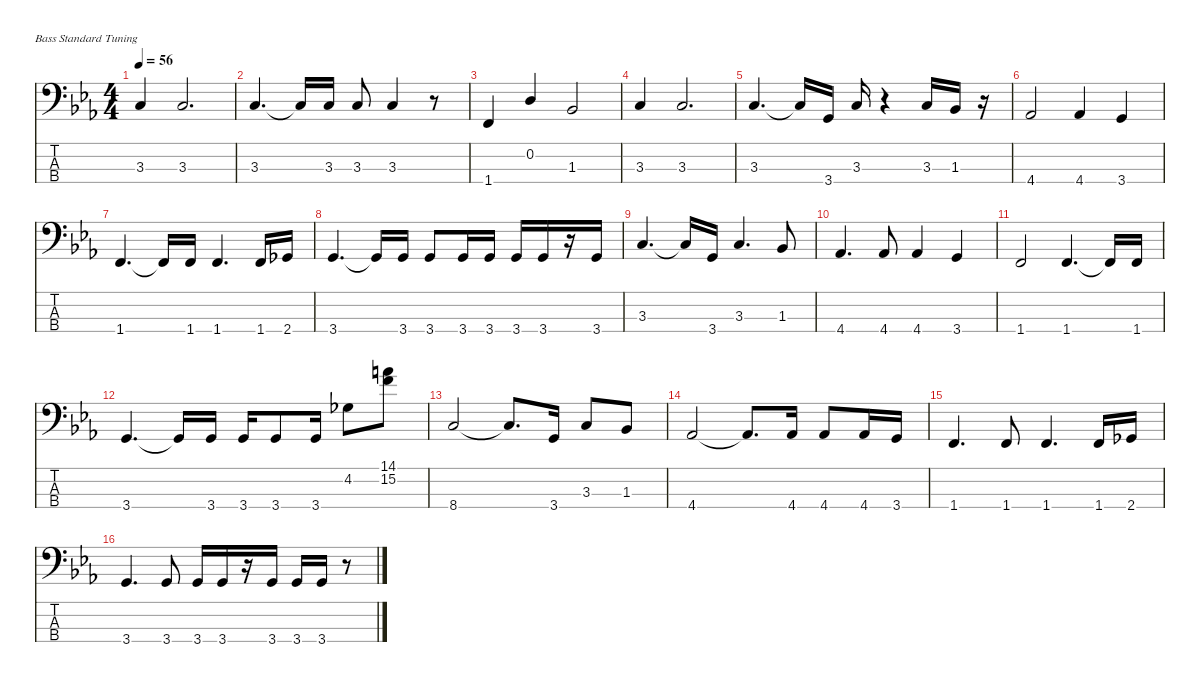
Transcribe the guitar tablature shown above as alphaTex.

\defaultSystemsLayout 4
\hideDynamics
\bracketExtendMode nobrackets
\singleTrackTrackNamePolicy hidden
\multiTrackTrackNamePolicy hidden
\firstSystemTrackNameMode fullname
\firstSystemTrackNameOrientation horizontal
\otherSystemsTrackNameOrientation horizontal
\track ("Bass" "el.bs.") {instrument electricbassfinger}
\staff {score tabs}
\tuning (G2 D2 A1 E1)
\ts (4 4)
\tempo 56
\clef f4
\ks cminor
3.3{acc forcenatural}.4{dy f beam Up} 3.3{acc forcenatural}.2{d beam Up} |
3.3{acc forcenatural}.4{d beam Up} 3.3{t acc forcenatural}.16{beam Up} 3.3{acc forcenatural}.16{beam Up} 3.3{acc forcenatural}.8{beam Up} 3.3{acc forcenatural}.4{beam Up} r.8{beam Up} |
1.4{acc forcenatural}.4{beam Up} 0.2{acc forcenatural}.4{beam Up} 1.3{acc b}.2{beam Up} |
3.3{acc forcenatural}.4{beam Up} 3.3{acc forcenatural}.2{d beam Up} |
3.3{acc forcenatural}.4{d beam Up} 3.3{t acc forcenatural}.16{beam Up} 3.4{acc forcenatural}.16{beam Up} 3.3{acc forcenatural}.16{beam Up} r.4{beam Up} 3.3{acc forcenatural}.16{beam Up} 1.3{acc b}.16{beam Up} r.16{beam Up} |
4.4{acc b}.2{beam Up} 4.4{acc b}.4{beam Up} 3.4{acc forcenatural}.4{beam Up} |
1.4{acc forcenatural}.4{d beam Up} 1.4{t acc forcenatural}.16{beam Up} 1.4{acc forcenatural}.16{beam Up} 1.4{acc forcenatural}.4{d beam Up} 1.4{acc forcenatural}.16{beam Up} 2.4{acc b}.16{beam Up} |
3.4{acc forcenatural}.4{d beam Up} 3.4{t acc forcenatural}.16{beam Up} 3.4{acc forcenatural}.16{beam Up} 3.4{acc forcenatural}.8{beam Up} 3.4{acc forcenatural}.16{beam Up} 3.4{acc forcenatural}.16{beam Up} 3.4{acc forcenatural}.16{beam Up} 3.4{acc forcenatural}.16{beam Up} r.16{beam Up} 3.4{acc forcenatural}.16{beam Up} |
3.3{acc forcenatural}.4{d beam Up} 3.3{t acc forcenatural}.16{beam Up} 3.4{acc forcenatural}.16{beam Up} 3.3{acc forcenatural}.4{d beam Up} 1.3{acc b}.8{beam Up} |
4.4{acc b}.4{d beam Up} 4.4{acc b}.8{beam Up} 4.4{acc b}.4{beam Up} 3.4{acc forcenatural}.4{beam Up} |
1.4{acc forcenatural}.2{beam Up} 1.4{acc forcenatural}.4{d beam Up} 1.4{t acc forcenatural}.16{beam Up} 1.4{acc forcenatural}.16{beam Up} |
3.4{acc forcenatural}.4{d beam Up} 3.4{t acc forcenatural}.16{beam Up} 3.4{acc forcenatural}.16{beam Up} 3.4{acc forcenatural}.16{beam Up} 3.4{acc forcenatural}.8{beam Up} 3.4{acc forcenatural}.16{beam Up} 4.2{acc b}.8{beam Down} (14.1{acc forcenatural} 15.2{acc forcenatural}).8{beam Down} |
8.4{acc forcenatural}.2{beam Up} 8.4{t acc forcenatural}.8{d beam Up} 3.4{acc forcenatural}.16{beam Up} 3.3{acc forcenatural}.8{beam Up} 1.3{acc b}.8{beam Up} |
4.4{acc b}.2{beam Up} 4.4{t acc b}.8{d beam Up} 4.4{acc b}.16{beam Up} 4.4{acc b}.8{beam Up} 4.4{acc b}.16{beam Up} 3.4{acc forcenatural}.16{beam Up} |
1.4{acc forcenatural}.4{d beam Up} 1.4{acc forcenatural}.8{beam Up} 1.4{acc forcenatural}.4{d beam Up} 1.4{acc forcenatural}.16{beam Up} 2.4{acc b}.16{beam Up} |
3.4{acc forcenatural}.4{d beam Up} 3.4{acc forcenatural}.8{beam Up} 3.4{acc forcenatural}.16{beam Up} 3.4{acc forcenatural}.16{beam Up} r.16{beam Up} 3.4{acc forcenatural}.16{beam Up} 3.4{acc forcenatural}.16{beam Up} 3.4{acc forcenatural}.16{beam Up} r.8{beam Up}
